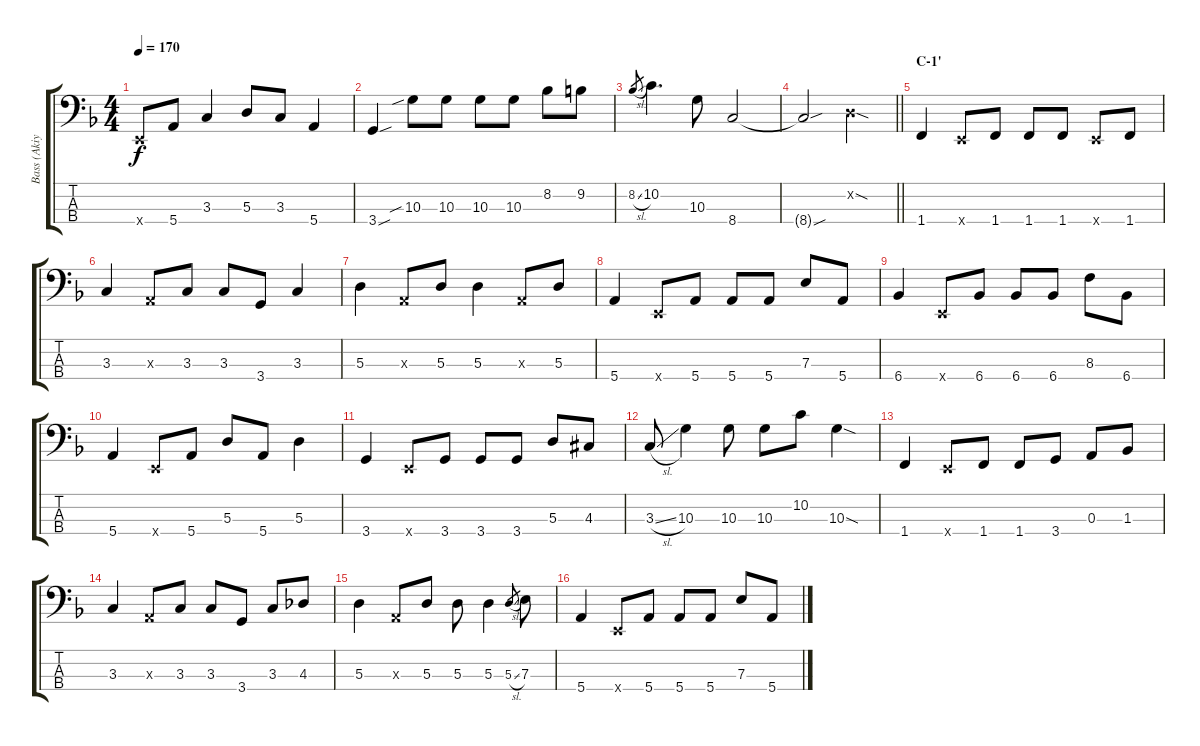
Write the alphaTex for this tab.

\track ("Bass (Akiyama Mio)" "Bass (Akiy") {instrument electricbassfinger}
\staff {score tabs}
\tuning (G2 D2 A1 E1) {hide}
\ts (4 4)
\tempo 170
\clef f4
\ks f
0.4{x}.8{dy f} 5.4.8 3.3.4 5.3.8 3.3.8 5.4.4 |
3.4{sou}.4 10.3{sib}.8 10.3.8 10.3.8 10.3.8 8.2.8 9.2.8 |
8.2{sl}.8{gr} 10.2.4{d} 10.3.8 8.4.2 |
\barLineRight lightlight
8.4{sou t}.2 0.2{sod x}.2 |
\section ("" "C-1'")
1.4.4 0.4{x}.8 1.4.8 1.4.8 1.4.8 0.4{x}.8 1.4.8 |
3.3.4 0.3{x}.8 3.3.8 3.3.8 3.4.8 3.3.4 |
5.3.4 0.3{x}.8 5.3.8 5.3.4 0.3{x}.8 5.3.8 |
5.4.4 0.4{x}.8 5.4.8 5.4.8 5.4.8 7.3.8 5.4.8 |
6.4.4 0.4{x}.8 6.4.8 6.4.8 6.4.8 8.3.8 6.4.8 |
5.4.4 0.4{x}.8 5.4.8 5.3.8 5.4.8 5.3.4 |
3.4.4 0.4{x}.8 3.4.8 3.4.8 3.4.8 5.3.8 4.3{acc #}.8 |
3.3{sl}.8 10.3.4 10.3.8 10.3.8 10.2.8 10.3{sod}.4 |
1.4.4 0.4{x}.8 1.4.8 1.4.8 3.4.8 0.3.8 1.3.8 |
3.3.4 0.3{x}.8 3.3.8 3.3.8 3.4.8 3.3.8 4.3.8 |
5.3.4 0.3{x}.8 5.3.8 5.3.8 5.3.4 5.3{sl}.8{gr} 7.3.8 |
5.4.4 0.4{x}.8 5.4.8 5.4.8 5.4.8 7.3.8 5.4.8
